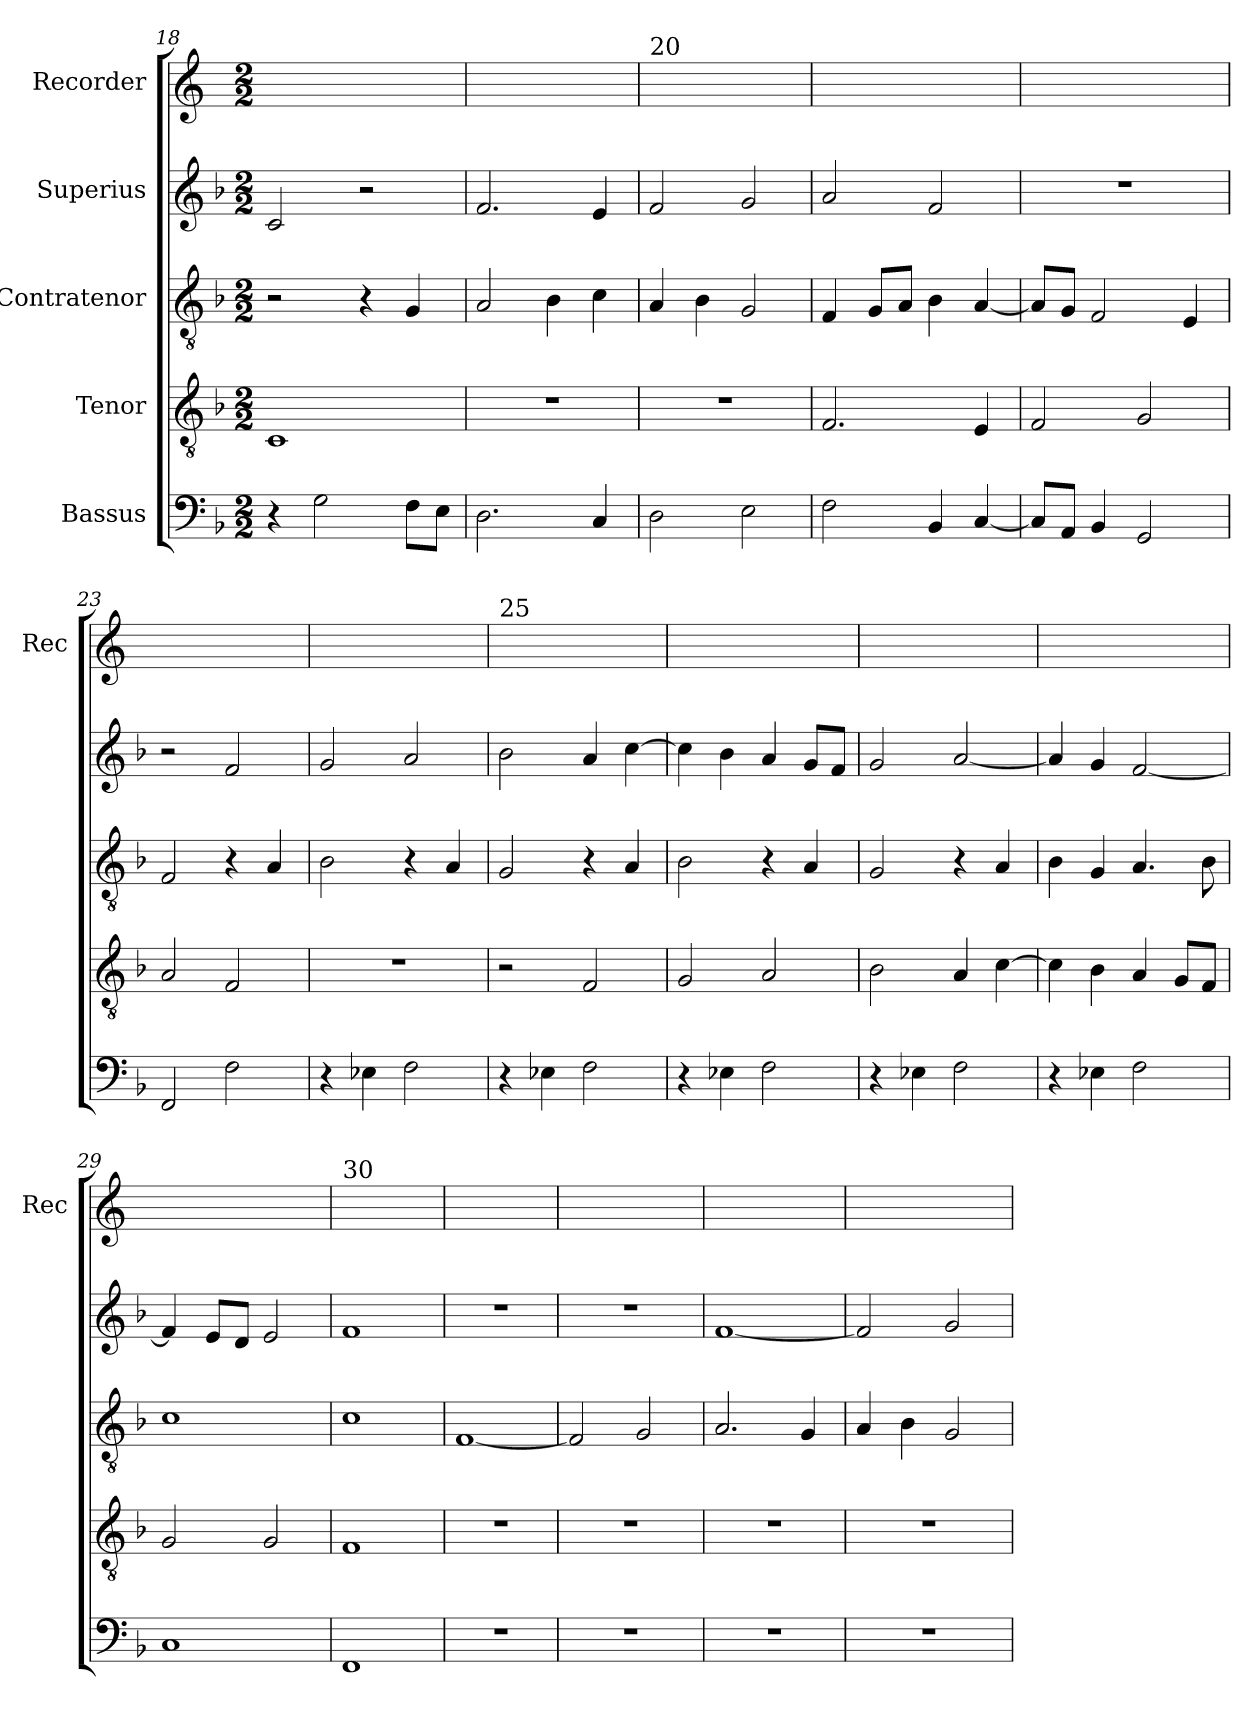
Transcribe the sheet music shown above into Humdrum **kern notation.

**kern	**kern	**kern	**kern	**kern
*part5	*part4	*part3	*part2	*part1
*staff5	*staff4	*staff3	*staff2	*staff1
*I"Bassus	*I"Tenor	*I"Contratenor	*I"Superius	*I"Recorder
*	*	*	*	*I'Rec
*clefF4	*clefGv2	*clefGv2	*clefG2	*clefG2
*k[b-]	*k[b-]	*k[b-]	*k[b-]	*k[]
*M2/2	*M2/2	*M2/2	*M2/2	*M2/2
=18	=18	=18	=18	=18
4r	1C	2r	2c/	1ryy
2G\	.	.	.	.
.	.	4r	2r	.
8F\L	.	4G/	.	.
8E\J	.	.	.	.
=19	=19	=19	=19	=19
2.D\	1r	2A/	2.f/	1ryy
.	.	4B-\	.	.
4C/	.	4c\	4e/	.
=20	=20	=20	=20	=20
!	!	!	!	!LO:TX:a:t=20
2D\	1r	4A/	2f/	1ryy
.	.	4B-\	.	.
2E\	.	2G/	2g/	.
!!LO:PB:g=z
=21	=21	=21	=21	=21
2F\	2.F/	4F/	2a/	1ryy
.	.	8G/L	.	.
.	.	8A/J	.	.
4BB-/	.	4B-\	2f/	.
[4C/	4E/	[4A/	.	.
=22	=22	=22	=22	=22
8C/L]	2F/	8A/L]	1r	1ryy
8AA/J	.	8G/J	.	.
4BB-/	.	2F/	.	.
2GG/	2G/	.	.	.
.	.	4E/	.	.
=23	=23	=23	=23	=23
2FF/	2A/	2F/	2r	1ryy
2F\	2F/	4r	2f/	.
.	.	4A/	.	.
=24	=24	=24	=24	=24
4r	1r	2B-\	2g/	1ryy
4E-X\	.	.	.	.
2F\	.	4r	2a/	.
.	.	4A/	.	.
=25	=25	=25	=25	=25
!	!	!	!	!LO:TX:a:t=25
4r	2r	2G/	2b-\	1ryy
4E-X\	.	.	.	.
2F\	2F/	4r	4a/	.
.	.	4A/	[4cc\	.
=26	=26	=26	=26	=26
4r	2G/	2B-\	4cc\]	1ryy
4E-X\	.	.	4b-\	.
2F\	2A/	4r	4a/	.
.	.	4A/	8g/L	.
.	.	.	8f/J	.
!!LO:PB:g=z
=27	=27	=27	=27	=27
4r	2B-\	2G/	2g/	1ryy
4E-X\	.	.	.	.
2F\	4A/	4r	[2a/	.
.	[4c\	4A/	.	.
=28	=28	=28	=28	=28
4r	4c\]	4B-\	4a/]	1ryy
4E-X\	4B-\	4G/	4g/	.
2F\	4A/	4.A/	[2f/	.
.	8G/L	.	.	.
.	8F/J	8B-\	.	.
=29	=29	=29	=29	=29
1C	2G/	1c	4f/]	1ryy
.	.	.	8e/L	.
.	.	.	8d/J	.
.	2G/	.	2e/	.
=30	=30	=30	=30	=30
!	!	!	!	!LO:TX:a:t=30
1FF	1F	1c	1f	1ryy
=31	=31	=31	=31	=31
1r	1r	[1F	1r	1ryy
=32	=32	=32	=32	=32
1r	1r	2F/]	1r	1ryy
.	.	2G/	.	.
=33	=33	=33	=33	=33
1r	1r	2.A/	[1f	1ryy
.	.	4G/	.	.
=34	=34	=34	=34	=34
1r	1r	4A/	2f/]	1ryy
.	.	4B-\	.	.
.	.	2G/	2g/	.
=	=	=	=	=
*-	*-	*-	*-	*-
